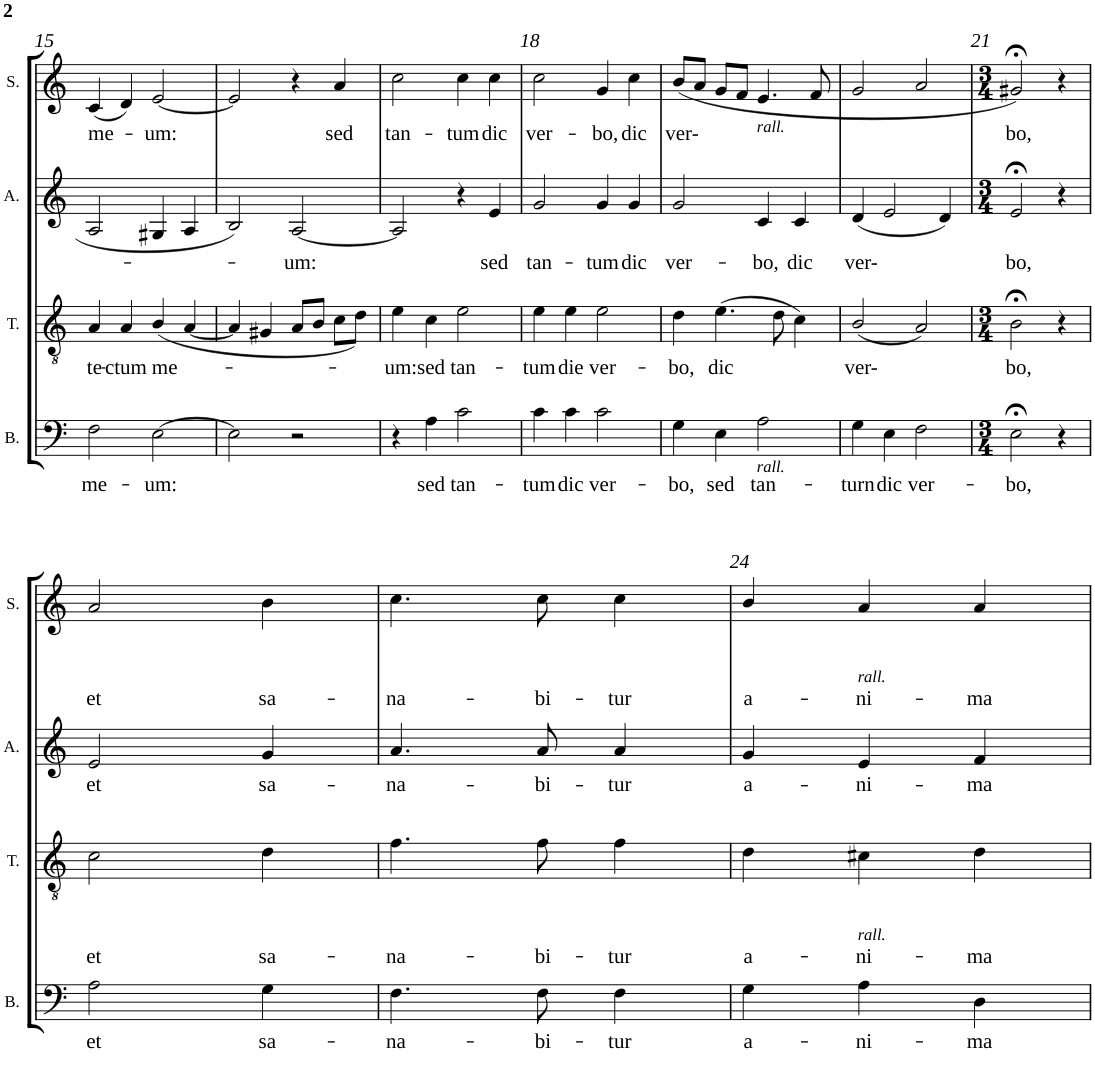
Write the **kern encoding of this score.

**kern	**text	**kern	**text	**kern	**text	**kern	**text
*part4	*part4	*part3	*part3	*part2	*part2	*part1	*part1
*staff4	*staff4	*staff3	*staff3	*staff2	*staff2	*staff1	*staff1
*I"Bass	*	*I"Tenor	*	*I"Alto	*	*I"Soprano	*
*I'B.	*	*I'T.	*	*I'A.	*	*I'S.	*
!!LO:PB:g=z
*clefF4	*	*clefGv2	*	*clefG2	*	*clefG2	*
*k[]	*	*k[]	*	*k[]	*	*k[]	*
*M4/4	*	*M4/4	*	*M4/4	*	*M4/4	*
*met(c)	*	*met(c)	*	*met(c)	*	*met(c)	*
=15	=15	=15	=15	=15	=15	=15	=15
!	!LO:LY:b	!	!LO:LY:b	!	!	!	!LO:LY:b
2F\	me-	4A/	te-	2A/	.	(<4c/	me-
!	!	!	!LO:LY:b	!	!	!	!
.	.	4A/	-ctum	.	.	4d/)	.
!	!LO:LY:b	!	!LO:LY:b	!	!	!	!LO:LY:b
[2E\	-um:	(<4B/	me-	4G#X/	.	[2e/	-um:
.	.	[4A/	.	4A/	.	.	.
=16	=16	=16	=16	=16	=16	=16	=16
2E\]	.	4A/]	.	2B/	.	2e/]	.
.	.	4G#X/	.	.	.	.	.
!	!	!	!	!	!LO:LY:b	!	!
2r	.	8A/L	.	[2A/	-um:	4r	.
.	.	8B/J	.	.	.	.	.
!	!	!	!	!	!	!	!LO:LY:b
.	.	8c\L	.	.	.	4a/	sed
.	.	8d\J)	.	.	.	.	.
=17	=17	=17	=17	=17	=17	=17	=17
!	!	!	!LO:LY:b	!	!	!	!LO:LY:b
4r	.	4e\	-um:	2A/]	.	2cc\	tan-
!	!LO:LY:b	!	!LO:LY:b	!	!	!	!
4A\	sed	4c\	sed	.	.	.	.
!	!LO:LY:b	!	!LO:LY:b	!	!	!	!LO:LY:b
2c\	tan-	2e\	tan-	4r	.	4cc\	-tum
!	!	!	!	!	!LO:LY:b	!	!LO:LY:b
.	.	.	.	4e/	sed	4cc\	dic
=18	=18	=18	=18	=18	=18	=18	=18
!	!LO:LY:b	!	!LO:LY:b	!	!LO:LY:b	!	!LO:LY:b
4c\	-tum	4e\	-tum	2g/	tan-	2cc\	ver-
!	!LO:LY:b	!	!LO:LY:b	!	!	!	!
4c\	dic	4e\	die	.	.	.	.
!	!LO:LY:b	!	!LO:LY:b	!	!LO:LY:b	!	!LO:LY:b
2c\	ver-	2e\	ver-	4g/	-tum	4g/	-bo,
!	!	!	!	!	!LO:LY:b	!	!LO:LY:b
.	.	.	.	4g/	dic	4cc\	dic
=19	=19	=19	=19	=19	=19	=19	=19
!	!LO:LY:b	!	!LO:LY:b	!	!LO:LY:b	!	!LO:LY:b
4G\	-bo,	4d\	-bo,	2g/	ver-	(8b/L	ver-
.	.	.	.	.	.	8a/J	.
!	!LO:LY:b	!	!LO:LY:b	!	!	!	!
4E\	sed	(>4.e\	dic	.	.	8g/L	.
.	.	.	.	.	.	8f/J	.
!	!	!	!	!	!	!LO:TX:b:i:t=rall.	!
!LO:TX:b:i:t=rall.	!	!	!	!	!	!	!
!	!LO:LY:b	!	!	!	!LO:LY:b	!	!
2A\	tan-	.	.	4c/	-bo,	4.e/	.
.	.	8d\	.	.	.	.	.
!	!	!	!	!	!LO:LY:b	!	!
.	.	4c\)	.	4c/	dic	.	.
.	.	.	.	.	.	8f/	.
=20	=20	=20	=20	=20	=20	=20	=20
!	!LO:LY:b	!	!LO:LY:b	!	!LO:LY:b	!	!
4G\	-turn	(<2B/	ver-	(<4d/	ver-	2g/	.
!	!LO:LY:b	!	!	!	!	!	!
4E\	dic	.	.	2e/	.	.	.
!	!LO:LY:b	!	!	!	!	!	!
2F\	ver-	2A/)	.	.	.	2a/	.
.	.	.	.	4d/)	.	.	.
=21	=21	=21	=21	=21	=21	=21	=21
*M3/4	*	*M3/4	*	*M3/4	*	*M3/4	*
!	!LO:LY:b	!	!LO:LY:b	!	!LO:LY:b	!	!LO:LY:b
2E;<\	-bo,	2B;<\	bo,	2e;</	bo,	2g#X;</)	bo,
4r	.	4r	.	4r	.	4r	.
!!LO:LB:g=z
=22	=22	=22	=22	=22	=22	=22	=22
!	!LO:LY:b	!	!LO:LY:b	!	!LO:LY:b	!	!LO:LY:b
2A\	et	2c\	et	2e/	et	2a/	et
!	!LO:LY:b	!	!LO:LY:b	!	!LO:LY:b	!	!LO:LY:b
4G\	sa-	4d\	sa-	4g/	sa-	4b\	sa-
=23	=23	=23	=23	=23	=23	=23	=23
!	!LO:LY:b	!	!LO:LY:b	!	!LO:LY:b	!	!LO:LY:b
4.F\	-na-	4.f\	-na-	4.a/	-na-	4.cc\	-na-
!	!LO:LY:b	!	!LO:LY:b	!	!LO:LY:b	!	!LO:LY:b
8F\	-bi-	8f\	-bi-	8a/	-bi-	8cc\	-bi-
!	!LO:LY:b	!	!LO:LY:b	!	!LO:LY:b	!	!LO:LY:b
4F\	-tur	4f\	-tur	4a/	-tur	4cc\	-tur
=24	=24	=24	=24	=24	=24	=24	=24
!	!LO:LY:b	!	!LO:LY:b	!	!LO:LY:b	!	!LO:LY:b
4G\	a-	4d\	a-	4g/	a-	4b/	a-
!	!	!	!	!	!	!LO:TX:b:i:t=rall.	!
!	!	!LO:TX:b:i:t=rall.	!	!	!	!	!
!	!LO:LY:b	!	!LO:LY:b	!	!LO:LY:b	!	!LO:LY:b
4A\	-ni-	4c#X\	-ni-	4e/	-ni-	4a/	-ni-
!	!LO:LY:b	!	!LO:LY:b	!	!LO:LY:b	!	!LO:LY:b
4D\	-ma	4d\	-ma	4f/	-ma	4a/	-ma
=	=	=	=	=	=	=	=
*-	*-	*-	*-	*-	*-	*-	*-
